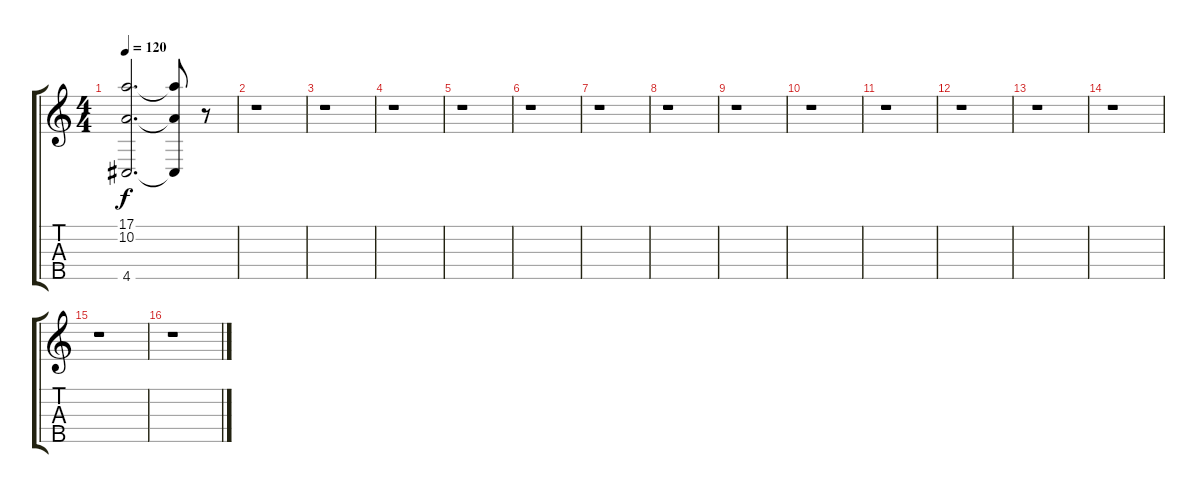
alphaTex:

\track "" {instrument stringensemble1}
\staff {score tabs}
\tuning (E4 B3 G3 D3 A2) {hide}
\ts (4 4)
\tempo 120
\clef g2
\ks c
(17.1{t} 10.2{t} 4.5{t}).2{d dy f} (17.1{t} 10.2{t} 4.5{t}).8 r.8 |
r.1 |
r.1 |
r.1 |
r.1 |
r.1 |
r.1 |
r.1 |
r.1 |
r.1 |
r.1 |
r.1 |
r.1 |
r.1 |
r.1 |
r.1
